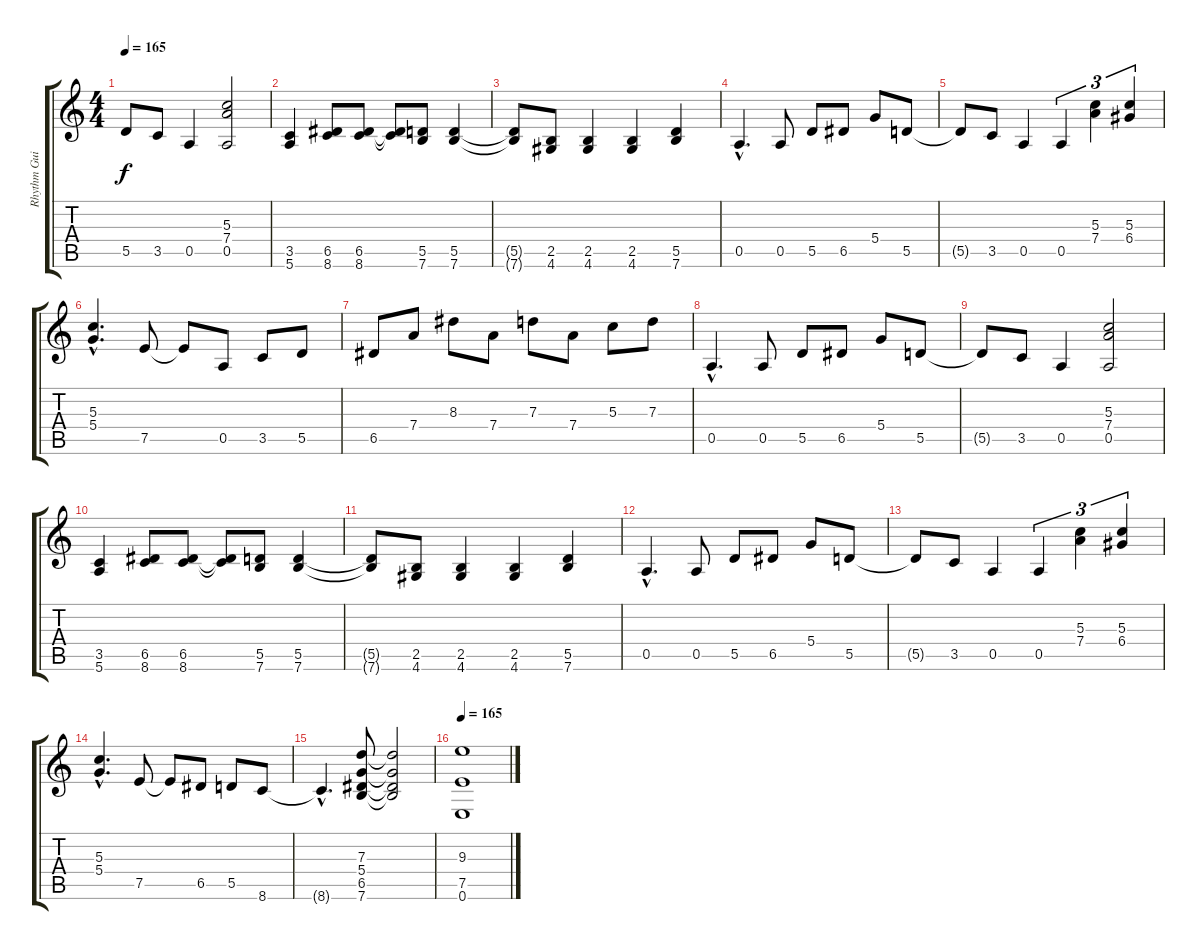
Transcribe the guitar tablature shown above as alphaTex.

\track ("Rhythm Guitar I" "Rhythm Gui") {instrument distortionguitar}
\staff {score tabs}
\tuning (E4 B3 G3 D3 A2 E2) {hide}
\ts (4 4)
\tempo 165
\clef g2
\ks c
5.5{t}.8{dy f} 3.5.8 0.5.4 (5.3 7.4 0.5).2 |
(3.5 5.6).4 (6.5 8.6).8 (6.5 8.6).8 (6.5{t} 8.6{t}).8 (5.5 7.6).8 (5.5 7.6).4 |
(5.5{t} 7.6{t}).8 (2.5 4.6).8 (2.5 4.6).4 (2.5 4.6).4 (5.5 7.6).4 |
0.5{hac}.4{d} 0.5.8 5.5.8 6.5.8 5.4.8 5.5.8 |
5.5{t}.8 3.5.8 0.5.4 0.5.4{tu (3 2)} (5.3 7.4).4{tu (3 2)} (5.3 6.4).4{tu (3 2)} |
(5.3{hac} 5.4{hac}).4{d} 7.5.8 7.5{t}.8 0.5.8 3.5.8 5.5.8 |
6.5.8 7.4.8 8.3.8 7.4.8 7.3.8 7.4.8 5.3.8 7.3.8 |
0.5{hac}.4{d} 0.5.8 5.5.8 6.5.8 5.4.8 5.5.8 |
5.5{t}.8 3.5.8 0.5.4 (5.3 7.4 0.5).2 |
(3.5 5.6).4 (6.5 8.6).8 (6.5 8.6).8 (6.5{t} 8.6{t}).8 (5.5 7.6).8 (5.5 7.6).4 |
(5.5{t} 7.6{t}).8 (2.5 4.6).8 (2.5 4.6).4 (2.5 4.6).4 (5.5 7.6).4 |
0.5{hac}.4{d} 0.5.8 5.5.8 6.5.8 5.4.8 5.5.8 |
5.5{t}.8 3.5.8 0.5.4 0.5.4{tu (3 2)} (5.3 7.4).4{tu (3 2)} (5.3 6.4).4{tu (3 2)} |
(5.3{hac} 5.4{hac}).4{d} 7.5.8 7.5{t}.8 6.5.8 5.5.8 8.6.8 |
8.6{hac t}.4{d} (7.3 5.4 6.5 7.6).8 (7.3{t} 5.4{t} 6.5{t} 7.6{t}).2 |
\tempo 165
(9.3 7.5 0.6).1
